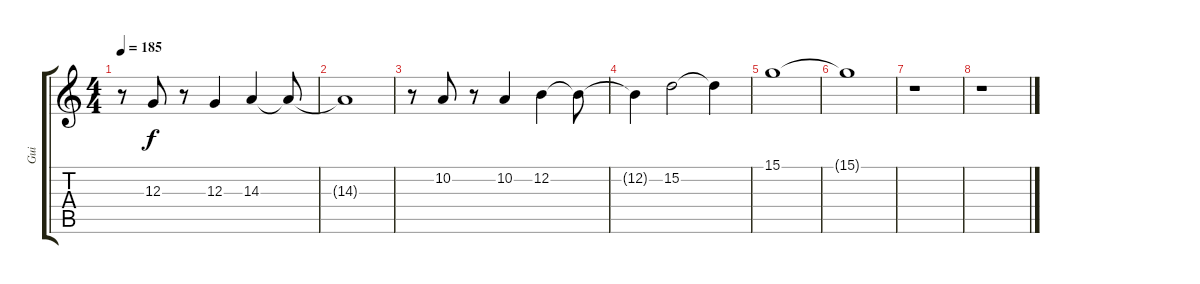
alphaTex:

\track ("Gui" "Gui") {instrument altosax}
\staff {score tabs}
\tuning (E4 B3 G3 D3 A2 E2) {hide}
\ts (4 4)
\tempo 185
\clef g2
\ks c
r.8{dy f} 12.3.8 r.8 12.3.4 14.3.4 14.3{t}.8 |
14.3{t}.1 |
r.8 10.2.8 r.8 10.2.4 12.2.4 12.2{t}.8 |
12.2{t}.4 15.2.2 15.2{t}.4 |
15.1.1 |
15.1{t}.1 |
r.1 |
r.1
